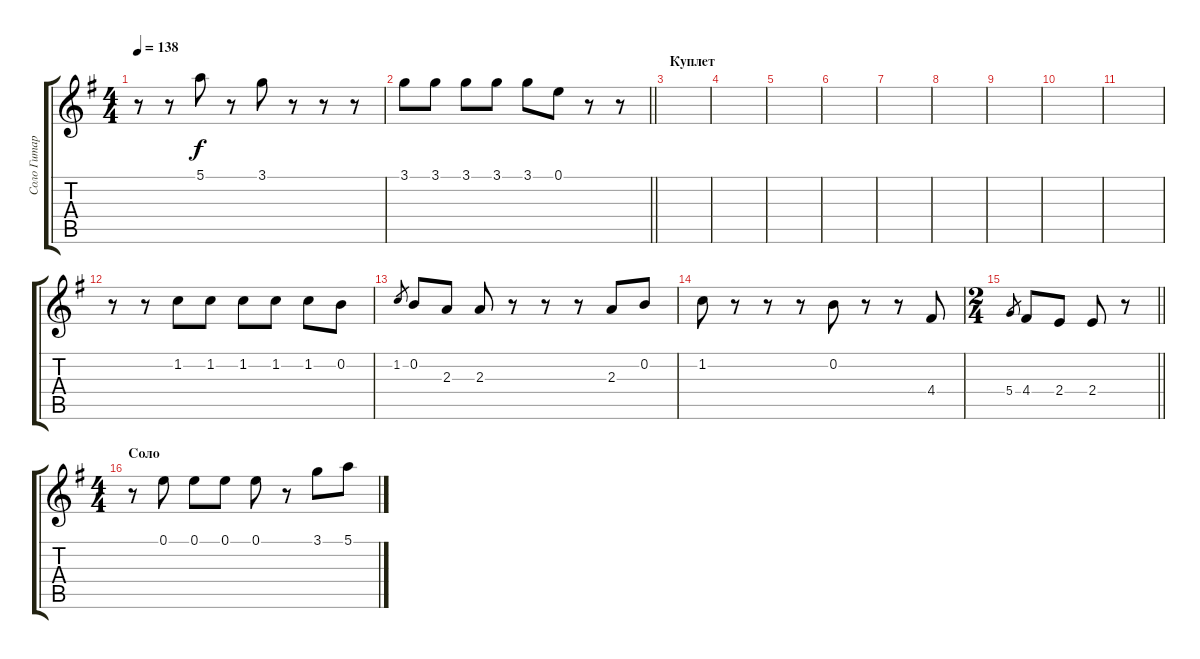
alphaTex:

\track ("Соло Гитара 2" "Соло Гитар") {instrument electricguitarclean}
\staff {score tabs}
\tuning (E4 B3 G3 D3 A2 E2) {hide}
\ts (4 4)
\tempo 138
\clef g2
\ks eminor
r.8{dy f} r.8 5.1.8 r.8 3.1.8 r.8 r.8 r.8 |
\barLineRight lightlight
3.1.8 3.1.8 3.1.8 3.1.8 3.1.8 0.1.8 r.8 r.8 |
\section ("" "Куплет")
|
|
|
|
|
|
|
|
|
r.8 r.8 1.2.8 1.2.8 1.2.8 1.2.8 1.2.8 0.2.8 |
1.2.8{gr} 0.2.8 2.3.8 2.3.8 r.8 r.8 r.8 2.3.8 0.2.8 |
1.2.8 r.8 r.8 r.8 0.2.8 r.8 r.8 4.4.8 |
\ts (2 4)
\barLineRight lightlight
5.4.8{gr} 4.4.8 2.4.8 2.4.8 r.8 |
\ts (4 4)
\section ("" "Соло")
r.8 0.1.8 0.1.8 0.1.8 0.1.8 r.8 3.1.8 5.1.8
